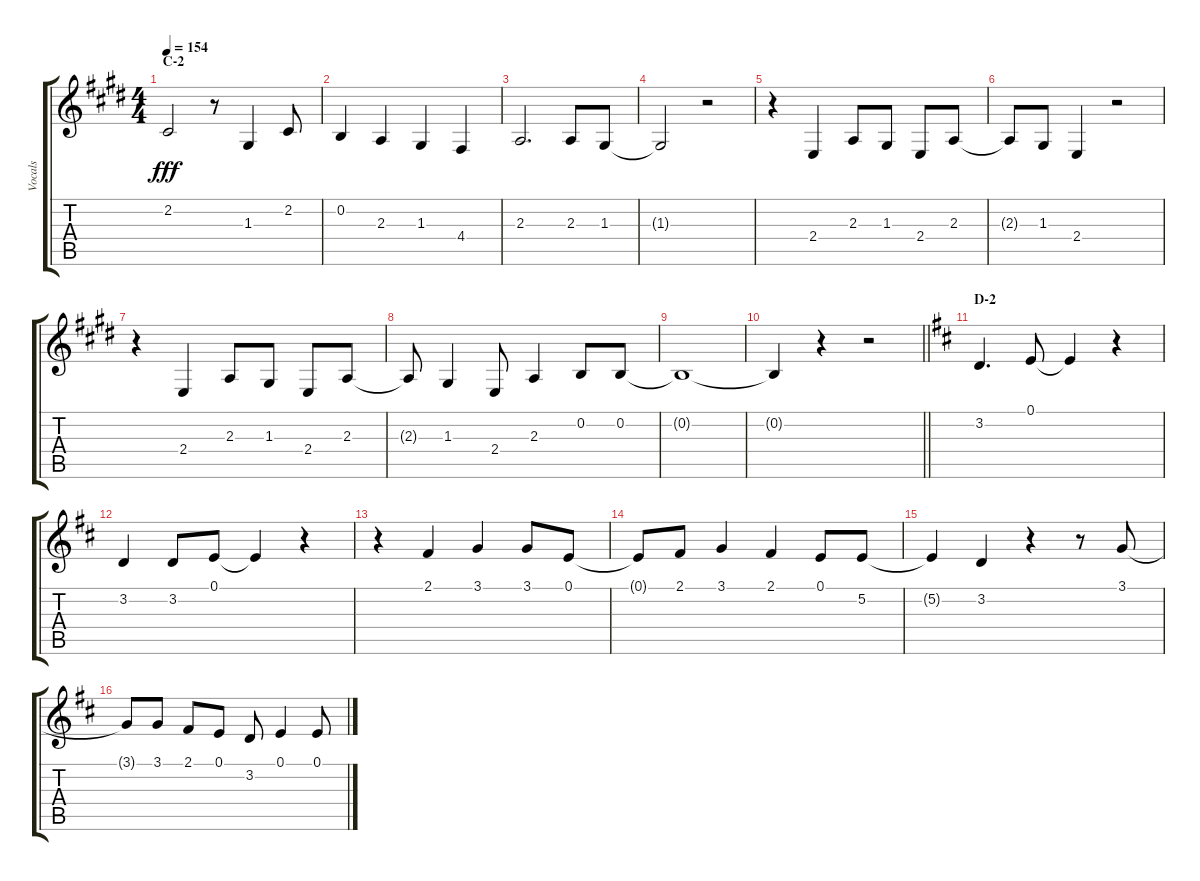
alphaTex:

\track ("Vocals" "Vocals") {instrument voiceoohs}
\staff {score tabs}
\tuning (E4 B3 G3 D3 A2 E2) {hide}
\ts (4 4)
\section ("" "C-2")
\tempo 154
\clef g2
\ks e
2.2.2{dy fff} r.8 1.3.4 2.2.8 |
0.2.4 2.3.4 1.3.4 4.4.4 |
2.3.2{d} 2.3.8 1.3.8 |
1.3{t}.2 r.2 |
r.4 2.4.4 2.3.8 1.3.8 2.4.8 2.3.8 |
2.3{t}.8 1.3.8 2.4.4 r.2 |
r.4 2.4.4 2.3.8 1.3.8 2.4.8 2.3.8 |
2.3{t}.8 1.3.4 2.4.8 2.3.4 0.2.8 0.2.8 |
0.2{t}.1 |
\barLineRight lightlight
0.2{t}.4 r.4 r.2 |
\section ("" "D-2")
\ks d
3.2.4{d} 0.1.8 0.1{t}.4 r.4 |
3.2.4 3.2.8 0.1.8 0.1{t}.4 r.4 |
r.4 2.1.4 3.1.4 3.1.8 0.1.8 |
0.1{t}.8 2.1.8 3.1.4 2.1.4 0.1.8 5.2.8 |
5.2{t}.4 3.2.4 r.4 r.8 3.1.8 |
3.1{t}.8 3.1.8 2.1.8 0.1.8 3.2.8 0.1.4 0.1.8
